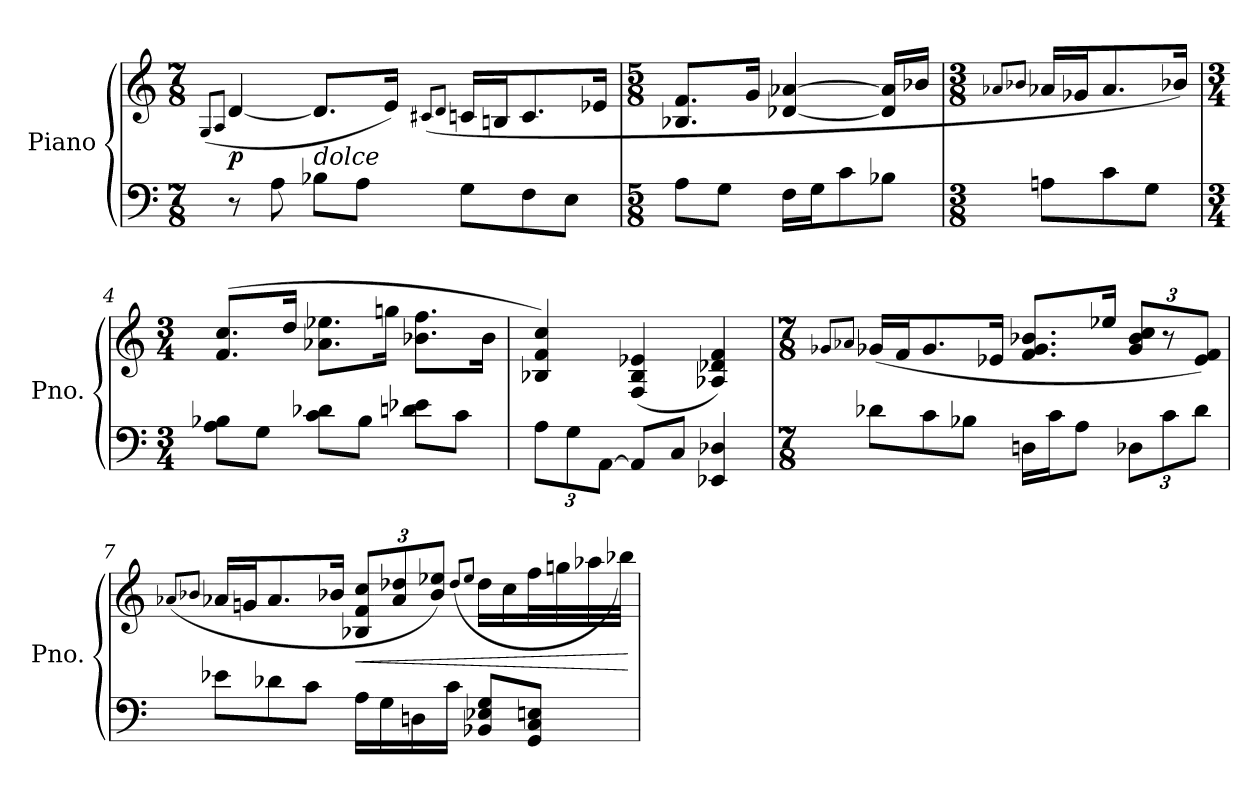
**kern	**kern	**dynam
*part1	*part1	*part1
*staff2	*staff1	*staff1/2
*I"Piano	*	*
*I'Pno.	*	*
*clefF4	*clefG2	*
*k[]	*k[]	*
*M7/8	*M7/8	*
*MM54	*MM54	*
=1	=1	=1
.	(<8qG/L	.
.	8qA/J	.
!	!	!LO:DY:b
8r	[4d/	p
8A\	.	.
!	!LO:TX:b:i:t=dolce	!
8B-X\L	8.d/L]	.
8A\J	.	.
.	16e/Jk)	.
.	(<8qc#X/L	.
.	8qd/J	.
8G\L	16cn/LL	.
.	16Bn/J	.
8F\	8.c/	.
8E\J	.	.
.	16e-X/Jk	.
=2	=2	=2
*M5/8	*M5/8	*
8A\L	8.B-X/ 8.f/L	.
8G\J	.	.
.	16g/Jk	.
16F\LL	[4d-X/ [4a-X/	.
16G\J	.	.
8c\	.	.
8B-X\J	16d-/] 16a-/]LL	.
.	16b-X/JJ	.
=3	=3	=3
*M3/8	*M3/8	*
.	8qa-X/L	.
.	8qb-X/J	.
8An\L	16a-/LL	.
.	16g-X/J	.
8c\	8.a-/	.
8G\J	.	.
.	16b-/Jk)	.
!!LO:LB:g=z
=4	=4	=4
*M3/4	*M3/4	*
8A\ 8B-X\L	(>8.f/ 8.cc/L	.
8G\J	.	.
.	16dd/Jk	.
8c\ 8d-X\L	8.a-X\ 8.ee-X\L	.
8B-\J	.	.
.	16ggn\Jk	.
8dn\ 8e-X\L	8.b-X\ 8.ff\L	.
8c\J	.	.
.	16b-\Jk	.
=5	=5	=5
*Xbrackettup	*	*
12A\L	4B-X/ 4f/ 4cc/)	.
12G\	.	.
[12AA\J	.	.
8AA/L]	(<4F/ 4B-/ 4e-X/	.
8C/J	.	.
4EE-X/ 4D-X/	4A-X/ 4d-X/ 4f/)	.
=6	=6	=6
*M7/8	*M7/8	*
.	8qg-X/L	.
.	8qa-X/J	.
8d-X\L	(<16g-/LL	.
.	16f/J	.
8c\	8.g-/	.
8B-X\J	.	.
.	16e-X/Jk	.
16Dn\LL	8.f/ 8.g-/ 8.b-X/L	.
16c\J	.	.
8A\J	.	.
.	16ee-X/Jk	.
*	*Xbrackettup	*
12D-X\L	12g-/ 12b-/ 12cc/L	.
12c\	12r	.
12d-\J	12e-/ 12f/J)	.
!!LO:LB:g=z
=7	=7	=7
.	(<8qa-X/L	.
.	8qb-X/J	.
8e-X\L	16a-/LL	.
.	16gn/J	.
8d-X\	8.a-/	.
8c\J	.	.
.	16b-/Jk	.
!	!	!LO:HP:b
16A\LL	12B-X/ 12f/ 12cc/L	<
16G\	.	.
.	12a-/ 12dd-X/	.
16Dn\	.	.
.	12b-/ 12ee-X/J)	.
16c\JJ	.	.
.	(>8qdd-/L	.
.	8qee-/J	.
8BB-X/ 8E-X/ 8G/L	16dd-\LL	.
.	16cc\	.
8GG/ 8C/ 8En/J	32ff\L	.
.	32ggn\	.
.	32aa-X\	.
.	32bb-X\JJJ)	.
.	.	[
=	=	=
*-	*-	*-
